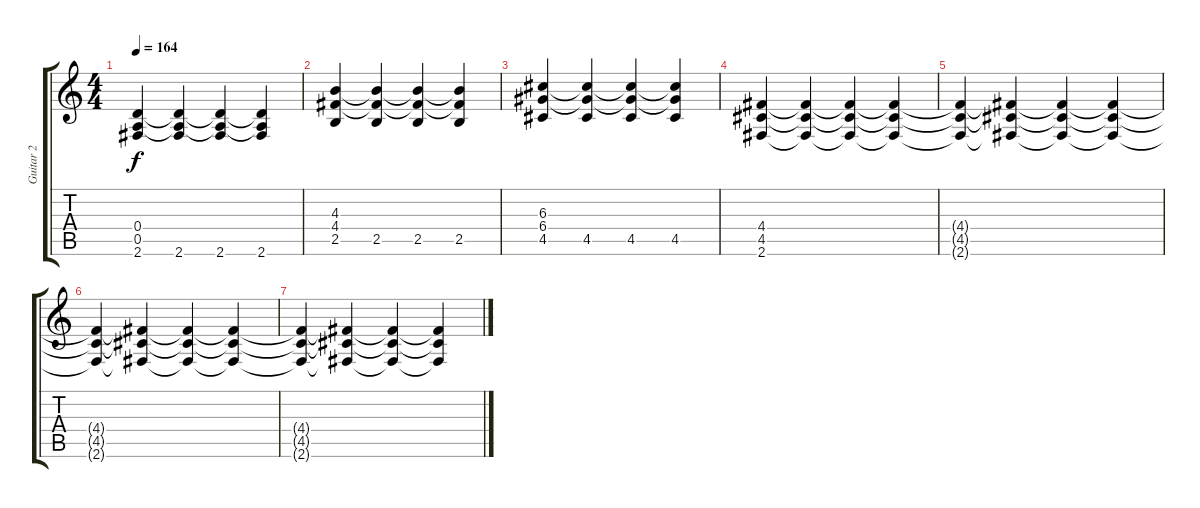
\track ("Guitar 2" "Guitar 2") {instrument distortionguitar}
\staff {score tabs}
\tuning (E4 B3 G3 D3 A2 E2) {hide}
\ts (4 4)
\tempo 164
\clef g2
\ks c
(0.4{t} 0.5{t} 2.6).4{dy f} (0.4{t} 0.5{t} 2.6).4 (0.4{t} 0.5{t} 2.6).4 (0.4{t} 0.5{t} 2.6).4 |
(4.3 4.4 2.5).4 (4.3{t} 4.4{t} 2.5).4 (4.3{t} 4.4{t} 2.5).4 (4.3{t} 4.4{t} 2.5).4 |
(6.3 6.4 4.5).4 (6.3{t} 6.4{t} 4.5).4 (6.3{t} 6.4{t} 4.5).4 (6.3{t} 6.4{t} 4.5).4 |
(4.4 4.5 2.6).4 (4.4{t} 4.5{t} 2.6{t}).4 (4.4{t} 4.5{t} 2.6{t}).4 (4.4{t} 4.5{t} 2.6{t}).4 |
(4.4{t} 4.5{t} 2.6{t}).4 (4.4{t} 4.5{t} 2.6{t}).4 (4.4{t} 4.5{t} 2.6{t}).4 (4.4{t} 4.5{t} 2.6{t}).4 |
(4.4{t} 4.5{t} 2.6{t}).4 (4.4{t} 4.5{t} 2.6{t}).4 (4.4{t} 4.5{t} 2.6{t}).4 (4.4{t} 4.5{t} 2.6{t}).4 |
(4.4{t} 4.5{t} 2.6{t}).4 (4.4{t} 4.5{t} 2.6{t}).4 (4.4{t} 4.5{t} 2.6{t}).4 (4.4{t} 4.5{t} 2.6{t}).4
